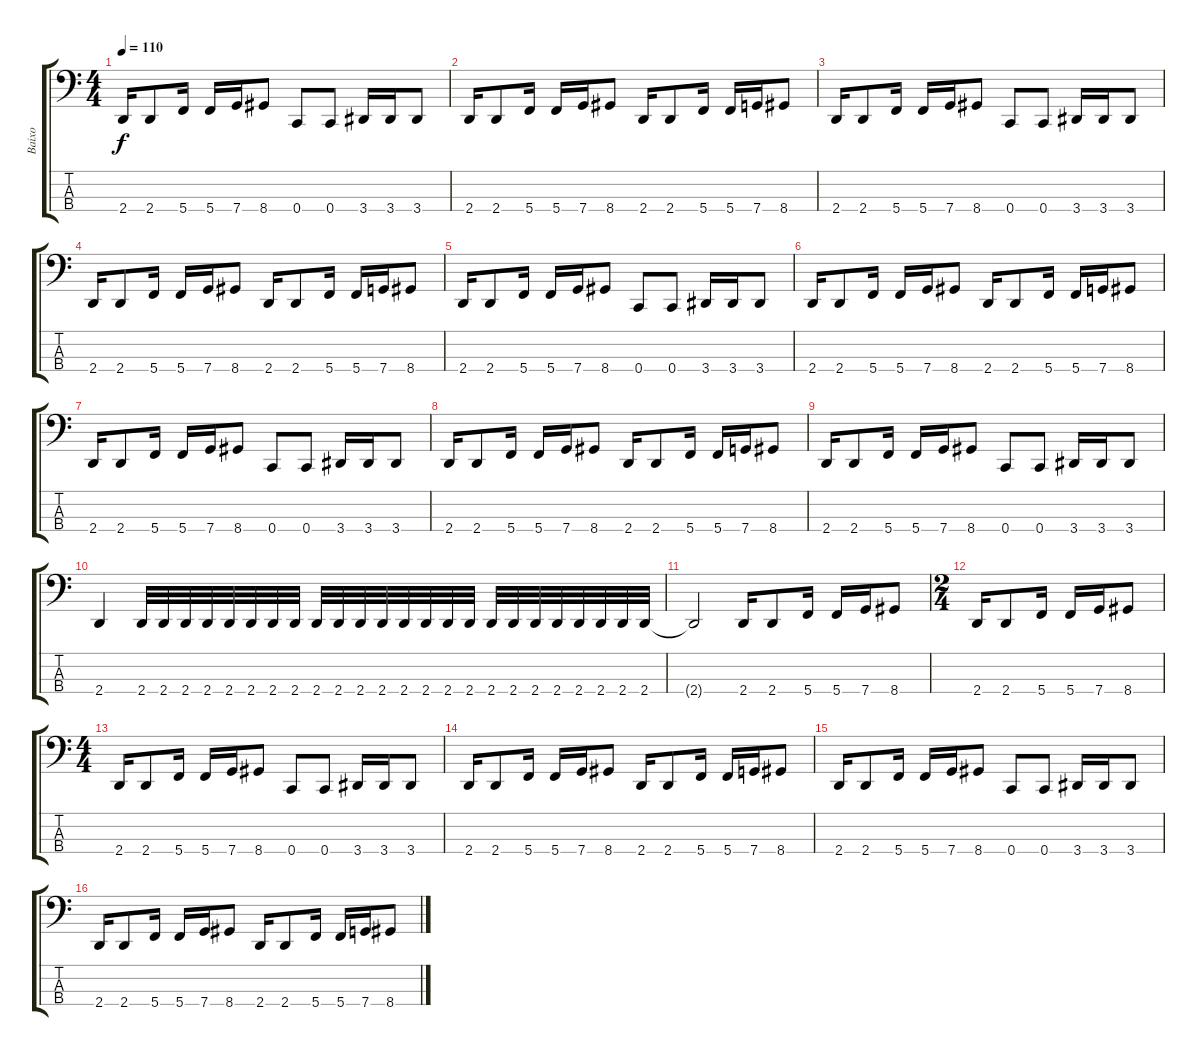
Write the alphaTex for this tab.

\track ("Baixo" "Baixo") {instrument electricbasspick}
\staff {score tabs}
\tuning (F2 C2 G1 C1) {hide}
\ts (4 4)
\tempo 110
\clef f4
\ks c
2.4.16{dy f} 2.4.8 5.4.16 5.4.16 7.4.16 8.4.8 0.4.8 0.4.8 3.4.16 3.4.16 3.4.8 |
2.4.16 2.4.8 5.4.16 5.4.16 7.4.16 8.4.8 2.4.16 2.4.8 5.4.16 5.4.16 7.4.16 8.4.8 |
2.4.16 2.4.8 5.4.16 5.4.16 7.4.16 8.4.8 0.4.8 0.4.8 3.4.16 3.4.16 3.4.8 |
2.4.16 2.4.8 5.4.16 5.4.16 7.4.16 8.4.8 2.4.16 2.4.8 5.4.16 5.4.16 7.4.16 8.4.8 |
2.4.16 2.4.8 5.4.16 5.4.16 7.4.16 8.4.8 0.4.8 0.4.8 3.4.16 3.4.16 3.4.8 |
2.4.16 2.4.8 5.4.16 5.4.16 7.4.16 8.4.8 2.4.16 2.4.8 5.4.16 5.4.16 7.4.16 8.4.8 |
2.4.16 2.4.8 5.4.16 5.4.16 7.4.16 8.4.8 0.4.8 0.4.8 3.4.16 3.4.16 3.4.8 |
2.4.16 2.4.8 5.4.16 5.4.16 7.4.16 8.4.8 2.4.16 2.4.8 5.4.16 5.4.16 7.4.16 8.4.8 |
2.4.16 2.4.8 5.4.16 5.4.16 7.4.16 8.4.8 0.4.8 0.4.8 3.4.16 3.4.16 3.4.8 |
2.4.4 2.4.32 2.4.32 2.4.32 2.4.32 2.4.32 2.4.32 2.4.32 2.4.32 2.4.32 2.4.32 2.4.32 2.4.32 2.4.32 2.4.32 2.4.32 2.4.32 2.4.32 2.4.32 2.4.32 2.4.32 2.4.32 2.4.32 2.4.32 2.4.32 |
2.4{t}.2 2.4.16{instrument distortionguitar} 2.4.8 5.4.16 5.4.16 7.4.16 8.4.8 |
\ts (2 4)
2.4.16 2.4.8 5.4.16 5.4.16 7.4.16 8.4.8 |
\ts (4 4)
2.4.16 2.4.8 5.4.16 5.4.16 7.4.16 8.4.8 0.4.8 0.4.8 3.4.16 3.4.16 3.4.8 |
2.4.16{instrument electricbasspick} 2.4.8 5.4.16 5.4.16 7.4.16 8.4.8 2.4.16 2.4.8 5.4.16 5.4.16 7.4.16 8.4.8 |
2.4.16 2.4.8 5.4.16 5.4.16 7.4.16 8.4.8 0.4.8 0.4.8 3.4.16 3.4.16 3.4.8 |
2.4.16 2.4.8 5.4.16 5.4.16 7.4.16 8.4.8 2.4.16 2.4.8 5.4.16 5.4.16 7.4.16 8.4.8
